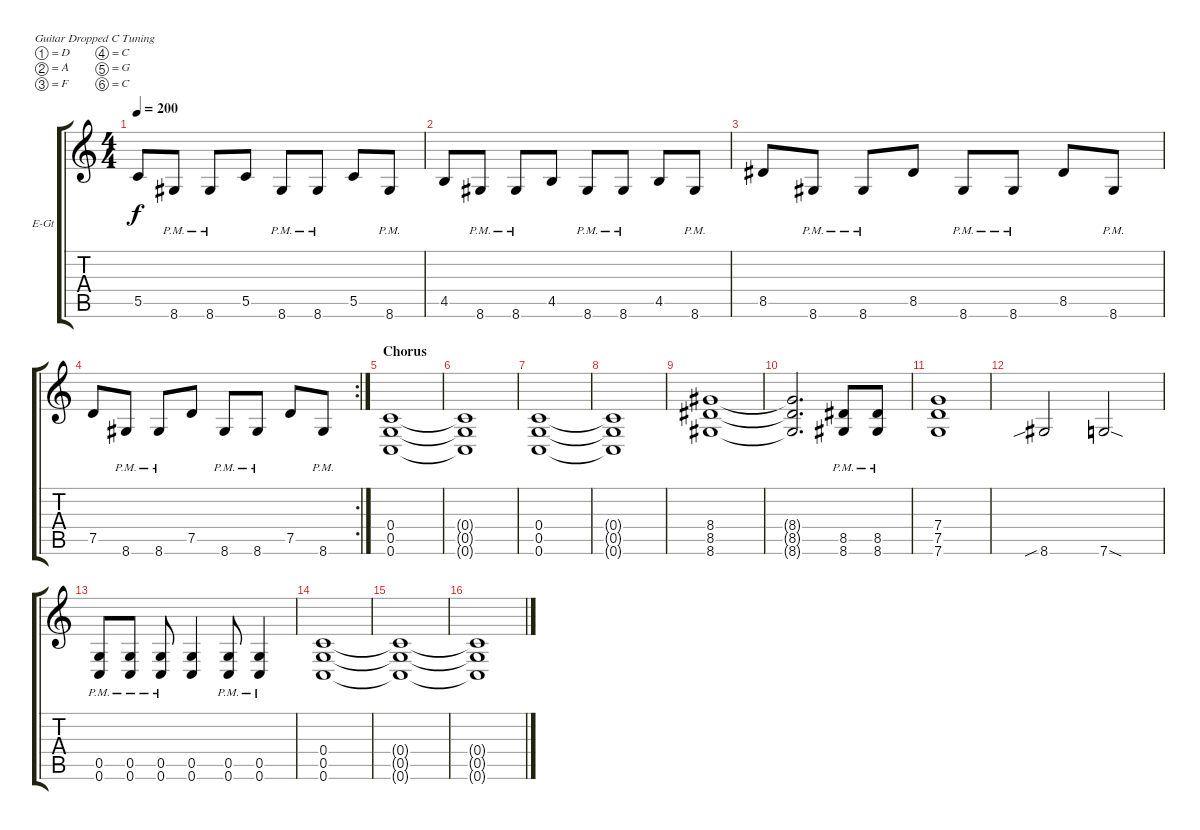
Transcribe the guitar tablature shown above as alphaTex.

\defaultSystemsLayout 4
\bracketExtendMode groupsimilarinstruments
\firstSystemTrackNameOrientation horizontal
\otherSystemsTrackNameOrientation horizontal
\track ("Guitar 2" "E-Gt") {instrument distortionguitar}
\staff {score tabs}
\tuning (D4 A3 F3 C3 G2 C2)
\ts (4 4)
\tempo 200
\clef g2
\ks c
5.5.8{dy f} 8.6{pm}.8 8.6{pm}.8 5.5.8 8.6{pm}.8 8.6{pm}.8 5.5.8 8.6{pm}.8 |
4.5.8 8.6{pm}.8 8.6{pm}.8 4.5.8 8.6{pm}.8 8.6{pm}.8 4.5.8 8.6{pm}.8 |
8.5.8 8.6{pm}.8 8.6{pm}.8 8.5.8 8.6{pm}.8 8.6{pm}.8 8.5.8 8.6{pm}.8 |
\rc 2
7.5.8 8.6{pm}.8 8.6{pm}.8 7.5.8 8.6{pm}.8 8.6{pm}.8 7.5.8 8.6{pm}.8 |
\section ("" "Chorus")
(0.6 0.5 0.4).1 |
(0.4{t} 0.5{t} 0.6{t}).1 |
(0.6 0.5 0.4).1 |
(0.4{t} 0.5{t} 0.6{t}).1 |
(8.6 8.5 8.4).1 |
(8.4{t} 8.5{t} 8.6{t}).2{d} (8.6{pm} 8.5{pm}).8 (8.6{pm} 8.5{pm}).8 |
(7.6 7.5 7.4).1 |
8.6{sib}.2 7.6{sod}.2 |
(0.6{pm} 0.5{pm}).8 (0.6{pm} 0.5{pm}).8 (0.6{pm} 0.5{pm}).8 (0.6 0.5).4 (0.6{pm} 0.5{pm}).8 (0.6{pm} 0.5{pm}).4 |
(0.6 0.5 0.4).1 |
(0.6{t} 0.5{t} 0.4{t}).1 |
(0.4{t} 0.5{t} 0.6{t}).1
